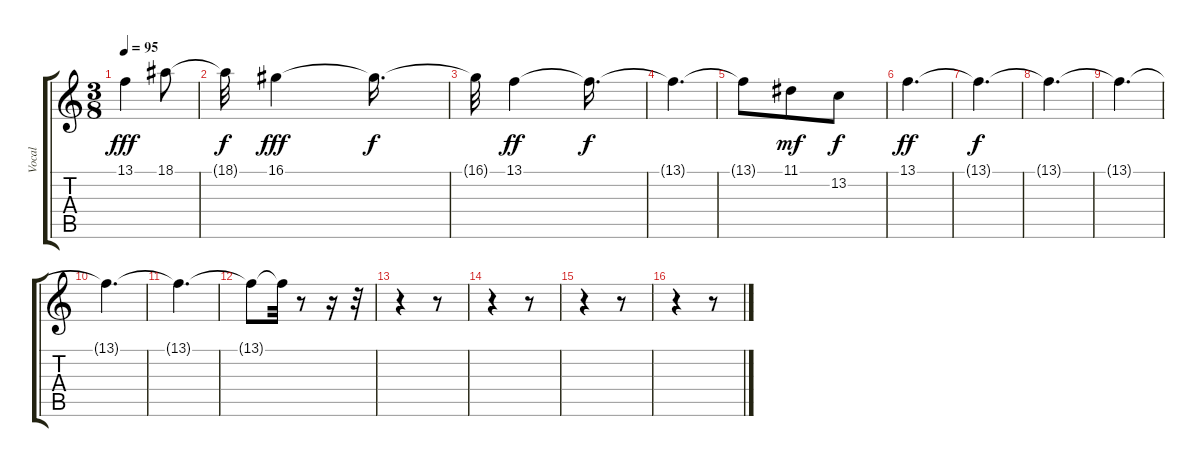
\track ("Vocal" "Vocal") {instrument trumpet}
\staff {score tabs}
\tuning (E4 B3 G3 D3 A2 E2) {hide}
\ts (3 8)
\tempo 95
\clef g2
\ks c
13.1.4{dy fff} 18.1.8 |
18.1{t}.32{dy f} 16.1.4{dy fff} 16.1{t}.16{d dy f} |
16.1{t}.32 13.1.4{dy ff} 13.1{t}.16{d dy f} |
13.1{t}.4{d} |
13.1{t}.8 11.1.8{dy mf} 13.2.8{dy f} |
13.1.4{d dy ff} |
13.1{t}.4{d dy f} |
13.1{t}.4{d} |
13.1{t}.4{d} |
13.1{t}.4{d} |
13.1{t}.4{d} |
13.1{t}.8 13.1{t}.32 r.8 r.16 r.32 |
r.4 r.8 |
r.4 r.8 |
r.4 r.8 |
r.4 r.8
